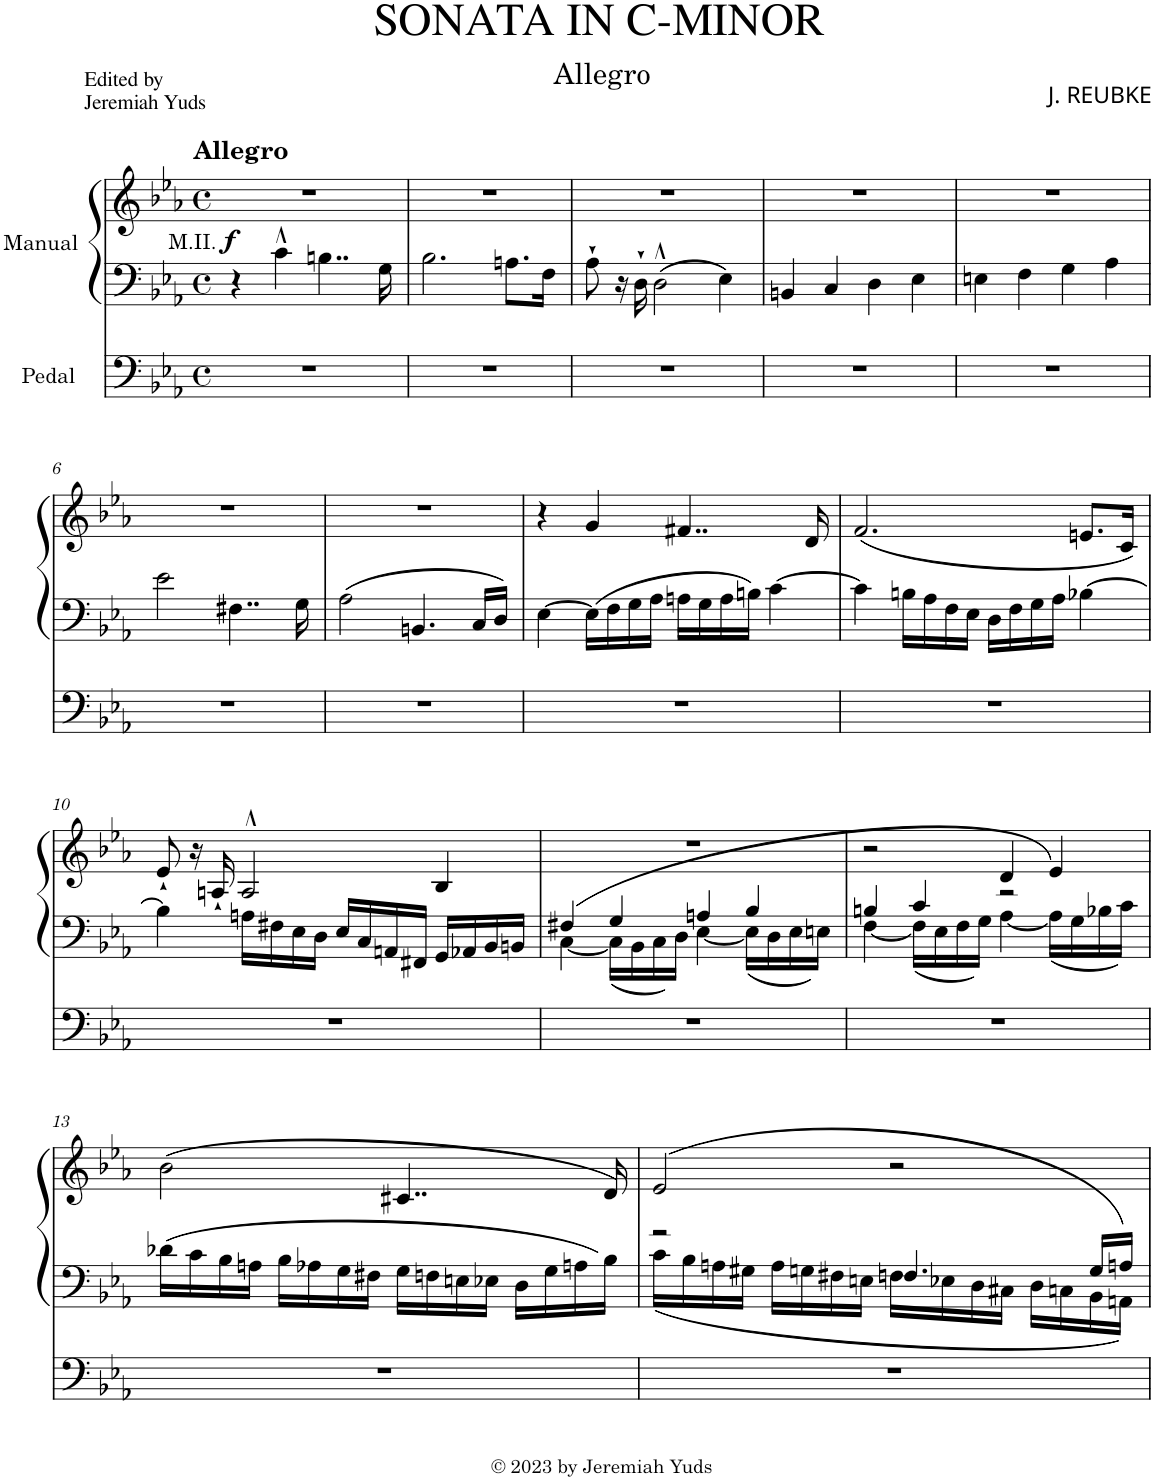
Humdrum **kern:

**kern	**kern	**kern	**dynam
*part1	*part1	*part1	*part1
*staff3	*staff2	*staff1	*staff1/2/3
*I"Piano	*	*	*
*I'Pno.	*	*	*
*clefF4	*clefF4	*clefG2	*
*k[b-e-a-]	*k[b-e-a-]	*k[b-e-a-]	*
*M4/4	*M4/4	*M4/4	*
*met(c)	*met(c)	*met(c)	*
=1	=1	=1	=1
!	!	!LO:TX:a:B:t=Allegro	!
!LO:TX:a:t=Pedal	!	!	!
!	!	!	!LO:DY:b
*	*	*^	*
1r	4r	1r	4ryy	f
!	!	!	!LO:TX:b:t=Manual	!
!	!	!	!LO:TX:b:t=M.II.	!
.	4c^^\	.	2.ryy	.
.	4..Bn\	.	.	.
.	16G\	.	.	.
*	*	*v	*v	*
=2	=2	=2	=2
1r	2.B-\	1r	.
.	8.An\L	.	.
.	16F\Jk	.	.
=3	=3	=3	=3
1r	8A-`\	1r	.
.	16r	.	.
.	16D`\	.	.
.	2D^^\	.	.
.	4E-\	.	.
=4	=4	=4	=4
1r	4BBn/	1r	.
.	4C/	.	.
.	4D\	.	.
.	4E-\	.	.
=5	=5	=5	=5
1r	4En\	1r	.
.	4F\	.	.
.	4G\	.	.
.	4A-\	.	.
!!LO:LB:g=z
=6	=6	=6	=6
1r	2e-\	1r	.
.	4..F#X\	.	.
.	16G\	.	.
=7	=7	=7	=7
1r	2A-\	1r	.
.	4.BBn/	.	.
.	16C/LL	.	.
.	16D/JJ	.	.
=8	=8	=8	=8
1r	[4E-\	4r	.
.	16E-\LL]	4g/	.
.	16F\	.	.
.	16G\	.	.
.	16A-\JJ	.	.
.	16An\LL	4..f#X/	.
.	16G\	.	.
.	16A\	.	.
.	16Bn\JJ	.	.
.	[4c\	.	.
.	.	16d/	.
=9	=9	=9	=9
1r	4c\]	(2.f/	.
.	16Bn\LL	.	.
.	16A-\	.	.
.	16F\	.	.
.	16E-\JJ	.	.
.	16D\LL	.	.
.	16F\	.	.
.	16G\	.	.
.	16A-\JJ	.	.
.	[4B-X\	8.en/L	.
.	.	16c/Jk)	.
!!LO:LB:g=z
=10	=10	=10	=10
1r	4B-\]	8e-`/	.
.	.	16r	.
.	.	16An`/	.
.	16An\LL	2A^^/	.
.	16F#X\	.	.
.	16E-\	.	.
.	16D\JJ	.	.
.	16E-/LL	.	.
.	16C/	.	.
.	16AAn/	.	.
.	16FF#X/JJ	.	.
.	16GG/LL	4B-/	.
.	16AA-X/	.	.
.	16BB-/	.	.
.	16BBn/JJ	.	.
=11	=11	=11	=11
*	*^	*	*
1r	(4F#X/	[4C\	1r	.
.	4G/	16C\LL]	.	.
.	.	16BB-\	.	.
.	.	16C\	.	.
.	.	16D\JJ	.	.
.	4An/	[4E-\	.	.
.	4B-/	16E-\LL]	.	.
.	.	16D\	.	.
.	.	16E-\	.	.
.	.	16En\JJ	.	.
=12	=12	=12	=12	=12
1r	4Bn/	[4F\	2r	.
.	4c/	16F\LL]	.	.
.	.	16E-\	.	.
.	.	16F\	.	.
.	.	16G\JJ	.	.
.	2r	[4A-\	4d/	.
.	.	16A-\LL]	4e-/)	.
.	.	16G\	.	.
.	.	16B-X\	.	.
.	.	16c\JJ	.	.
*	*v	*v	*	*
!!LO:LB:g=z
=13	=13	=13	=13
1r	16d-X\LL	(2b-\	.
.	16c\	.	.
.	16B-\	.	.
.	16An\JJ	.	.
.	16B-\LL	.	.
.	16A-X\	.	.
.	16G\	.	.
.	16F#X\JJ	.	.
.	16G\LL	4..c#X/	.
.	16Fn\	.	.
.	16En\	.	.
.	16E-X\JJ	.	.
.	16D\LL	.	.
.	16G\	.	.
.	16An\	.	.
.	16B-\JJ	16d/)	.
=14	=14	=14	=14
*	*^	*	*
1r	2r	16c\LL	(>2e-/	.
.	.	16B-\	.	.
.	.	16An\	.	.
.	.	16G#X\JJ	.	.
.	.	16A\LL	.	.
.	.	16Gn\	.	.
.	.	16F#X\	.	.
.	.	16En\JJ	.	.
.	4.F#/	16Fn\LL	2r	.
.	.	16E-X\	.	.
.	.	16D\	.	.
.	.	16C#X\JJ	.	.
.	.	16D\LL	.	.
.	.	16Cn\	.	.
.	16G/LL	16BB-\	.	.
.	16An/JJ)	16AAn\JJ	.	.
*	*v	*v	*	*
=	=	=	=
*-	*-	*-	*-
